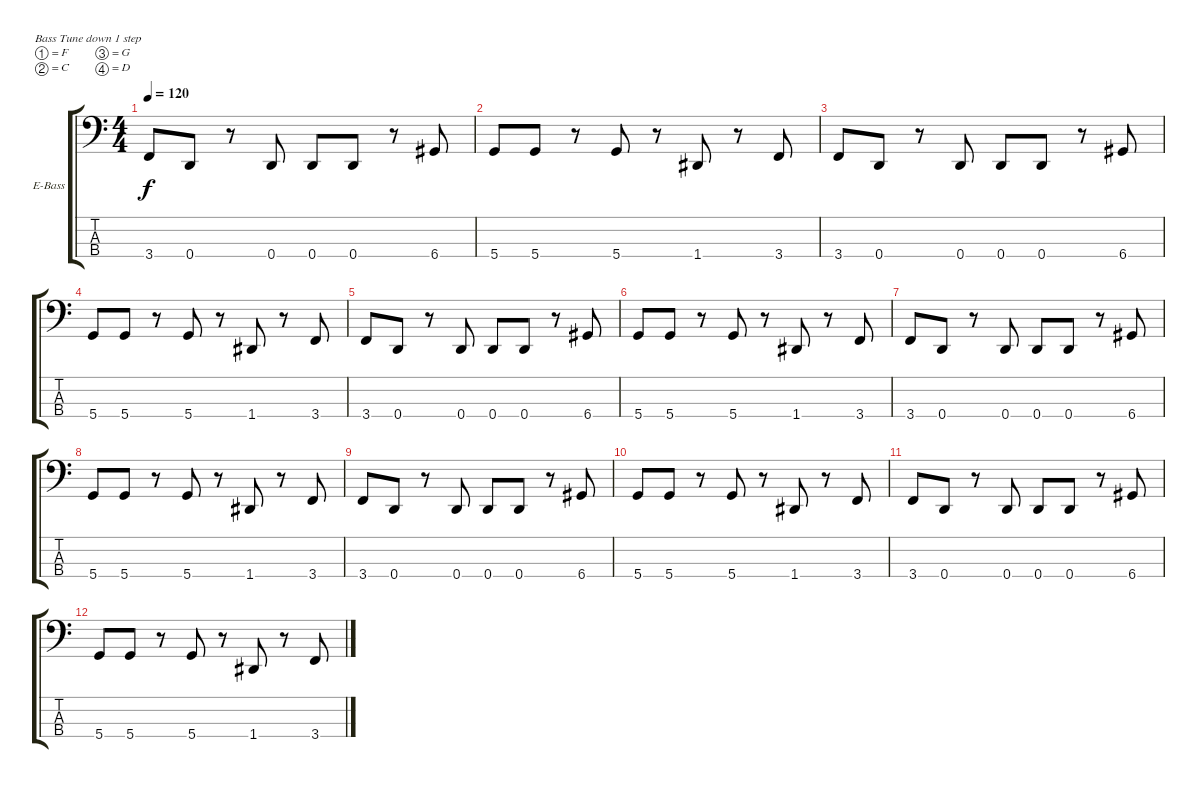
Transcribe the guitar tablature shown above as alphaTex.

\bracketExtendMode groupsimilarinstruments
\firstSystemTrackNameOrientation horizontal
\otherSystemsTrackNameOrientation horizontal
\track ("Kristian - Bass" "E-Bass") {instrument electricbassfinger}
\staff {score tabs}
\tuning (F2 C2 G1 D1)
\ts (4 4)
\tempo 120
\clef f4
\ks c
3.4.8{dy f} 0.4.8 r.8 0.4.8 0.4.8 0.4.8 r.8 6.4.8 |
5.4.8 5.4.8 r.8 5.4.8 r.8 1.4.8 r.8 3.4.8 |
3.4.8 0.4.8 r.8 0.4.8 0.4.8 0.4.8 r.8 6.4.8 |
5.4.8 5.4.8 r.8 5.4.8 r.8 1.4.8 r.8 3.4.8 |
3.4.8 0.4.8 r.8 0.4.8 0.4.8 0.4.8 r.8 6.4.8 |
5.4.8 5.4.8 r.8 5.4.8 r.8 1.4.8 r.8 3.4.8 |
3.4.8 0.4.8 r.8 0.4.8 0.4.8 0.4.8 r.8 6.4.8 |
5.4.8 5.4.8 r.8 5.4.8 r.8 1.4.8 r.8 3.4.8 |
3.4.8 0.4.8 r.8 0.4.8 0.4.8 0.4.8 r.8 6.4.8 |
5.4.8 5.4.8 r.8 5.4.8 r.8 1.4.8 r.8 3.4.8 |
3.4.8 0.4.8 r.8 0.4.8 0.4.8 0.4.8 r.8 6.4.8 |
5.4.8 5.4.8 r.8 5.4.8 r.8 1.4.8 r.8 3.4.8
